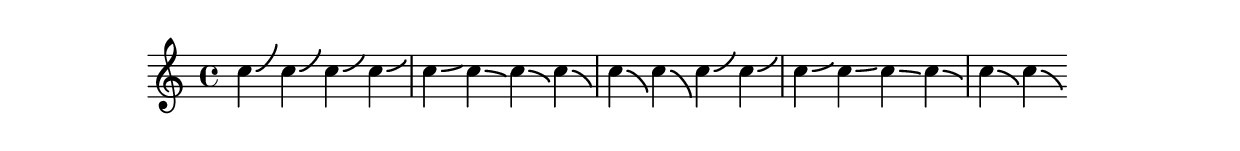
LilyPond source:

\version "2.12.0"

\header {

  texidoc = "Falls and doits can be created with bendAfter. They run
 to the next note, or to the next barline. Microtone bends (i.e. 
 \bendAfter #3.5) are also supported."

}

\paper {
  ragged-right = ##T
}

\relative c'' {
  \override Score.SpacingSpanner #'shortest-duration-space = #3.0
  c4-\bendAfter #+5
  c4-\bendAfter #+4
  c4-\bendAfter #+3
  c4-\bendAfter #+2
  c4-\bendAfter #+1
  c4-\bendAfter #-1
  c4-\bendAfter #-2
  c4-\bendAfter #-3
  c4-\bendAfter #-4
  c4-\bendAfter #-5
  c4-\bendAfter #3.5
  c4-\bendAfter #2.5
  c4-\bendAfter #1.5
  c4-\bendAfter #0.5
  c4-\bendAfter #-0.5
  c4-\bendAfter #-1.5
  c4-\bendAfter #-2.5
  c4-\bendAfter #-3.5
}
